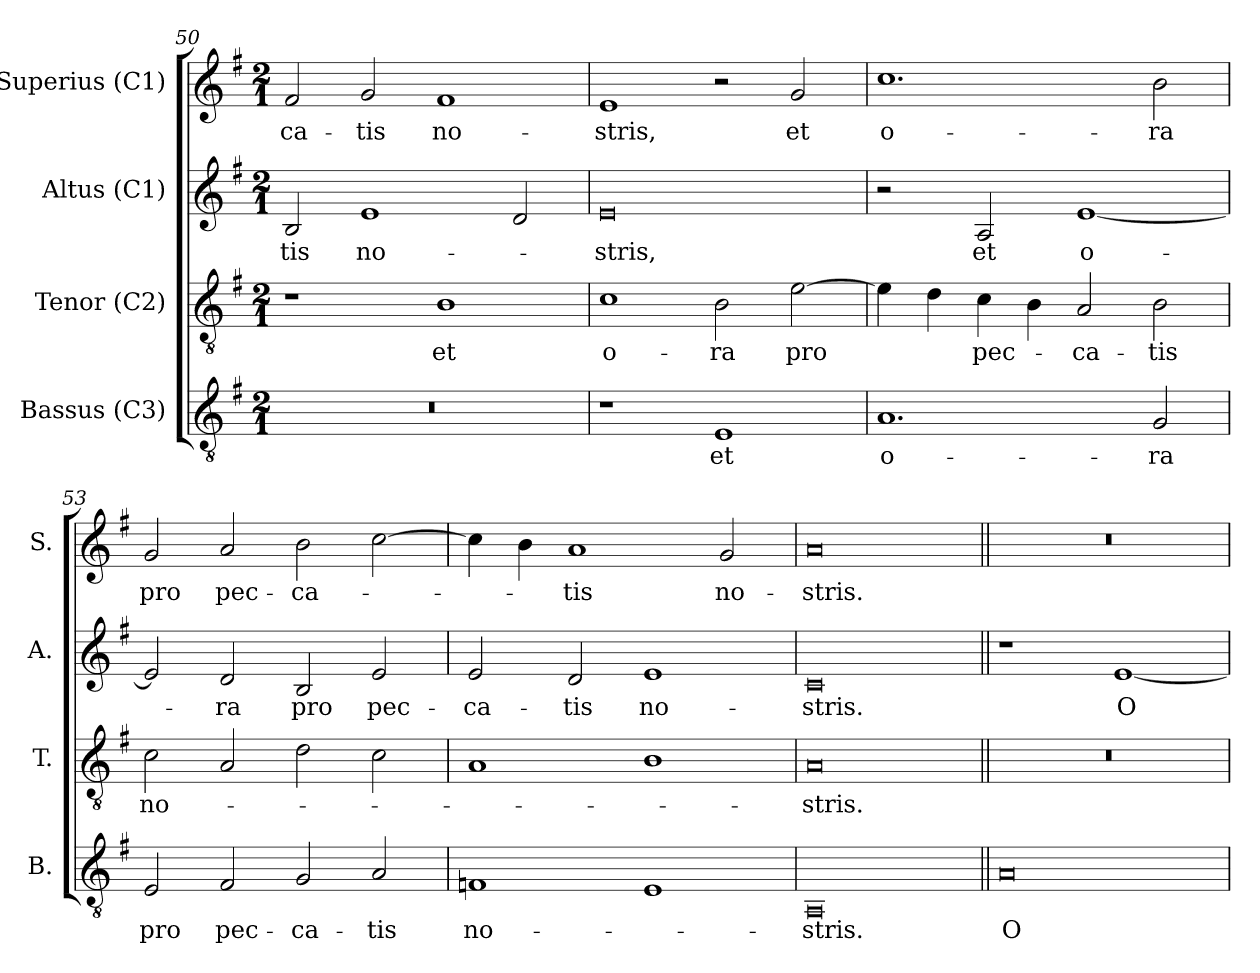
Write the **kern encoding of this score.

**kern	**text	**kern	**text	**kern	**text	**kern	**text
*part4	*part4	*part3	*part3	*part2	*part2	*part1	*part1
*staff4	*staff4	*staff3	*staff3	*staff2	*staff2	*staff1	*staff1
*I"Bassus (C3)	*	*I"Tenor (C2)	*	*I"Altus (C1)	*	*I"Superius (C1)	*
*I'B.	*	*I'T.	*	*I'A.	*	*I'S.	*
*clefGv2	*	*clefGv2	*	*clefG2	*	*clefG2	*
*	*	*ITrd7c12	*	*ITrd7c12	*	*	*
*k[f#]	*	*k[f#]	*	*k[f#]	*	*k[f#]	*
*G:	*	*G:	*	*G:	*	*G:	*
*M2/1	*	*M2/1	*	*M2/1	*	*M2/1	*
=50	=50	=50	=50	=50	=50	=50	=50
!LO:N:vis=1	!	!	!	!	!	!	!
!	!	!	!	!	!LO:LY:b:color=#000000	!	!
!	!	!	!	!	!	!	!LO:LY:b:color=#000000
0r	.	1r	.	2BBi/	-tis	2f#i/	-ca-
!	!	!	!	!	!LO:LY:b:color=#000000	!	!
!	!	!	!	!	!	!	!LO:LY:b:color=#000000
.	.	.	.	1Ei	no-	2gi/	-tis
!	!	!	!LO:LY:b:color=#000000	!	!	!	!
!	!	!	!	!	!	!	!LO:LY:b:color=#000000
.	.	1BBi	et	.	.	1f#i	no-
.	.	.	.	2Di/	.	.	.
!!LO:LB:g=z
=51	=51	=51	=51	=51	=51	=51	=51
!	!	!	!LO:LY:b:color=#000000	!	!	!	!
!	!	!	!	!	!LO:LY:b:color=#000000	!	!
!	!	!	!	!	!	!	!LO:LY:b:color=#000000
1r	.	1Ci	o-	0Ei	-stris,	1ei	-stris,
!	!LO:LY:b:color=#000000	!	!	!	!	!	!
!	!	!	!LO:LY:b:color=#000000	!	!	!	!
1Ei	et	2BBi\	-ra	.	.	2r	.
!	!	!	!LO:LY:b:color=#000000	!	!	!	!
!	!	!	!	!	!	!	!LO:LY:b:color=#000000
.	.	[2Ei\	pro	.	.	2gi/	et
=52	=52	=52	=52	=52	=52	=52	=52
!	!LO:LY:b:color=#000000	!	!	!	!	!	!
!	!	!	!	!	!	!	!LO:LY:b:color=#000000
1.Ai	o-	4Ei\]	.	2r	.	1.cci	o-
.	.	4Di\	.	.	.	.	.
!	!	!	!LO:LY:b:color=#000000	!	!	!	!
!	!	!	!	!	!LO:LY:b:color=#000000	!	!
.	.	4Ci\	pec-	2AAi/	et	.	.
.	.	4BBi\	.	.	.	.	.
!	!	!	!LO:LY:b:color=#000000	!	!	!	!
!	!	!	!	!	!LO:LY:b:color=#000000	!	!
.	.	2AAi/	-ca-	[1Ei	o-	.	.
!	!LO:LY:b:color=#000000	!	!	!	!	!	!
!	!	!	!LO:LY:b:color=#000000	!	!	!	!
!	!	!	!	!	!	!	!LO:LY:b:color=#000000
2Gi/	-ra	2BBi\	-tis	.	.	2bi\	-ra
=53	=53	=53	=53	=53	=53	=53	=53
!	!LO:LY:b:color=#000000	!	!	!	!	!	!
!	!	!	!LO:LY:b:color=#000000	!	!	!	!
!	!	!	!	!	!	!	!LO:LY:b:color=#000000
2Ei/	pro	2Ci\	no-	2Ei/]	.	2gi/	pro
!	!LO:LY:b:color=#000000	!	!	!	!	!	!
!	!	!	!	!	!LO:LY:b:color=#000000	!	!
!	!	!	!	!	!	!	!LO:LY:b:color=#000000
2F#i/	pec-	2AAi/	.	2Di/	-ra	2ai/	pec-
!	!LO:LY:b:color=#000000	!	!	!	!	!	!
!	!	!	!	!	!LO:LY:b:color=#000000	!	!
!	!	!	!	!	!	!	!LO:LY:b:color=#000000
2Gi/	-ca-	2Di\	.	2BBi/	pro	2bi\	-ca-
!	!LO:LY:b:color=#000000	!	!	!	!	!	!
!	!	!	!	!	!LO:LY:b:color=#000000	!	!
2Ai/	-tis	2Ci\	.	2Ei/	pec-	[2cci\	.
=54	=54	=54	=54	=54	=54	=54	=54
!	!LO:LY:b:color=#000000	!	!	!	!	!	!
!	!	!	!	!	!LO:LY:b:color=#000000	!	!
1Fni	no-	1AAi	.	2Ei/	-ca-	4cci\]	.
.	.	.	.	.	.	4bi\	.
!	!	!	!	!	!LO:LY:b:color=#000000	!	!
!	!	!	!	!	!	!	!LO:LY:b:color=#000000
.	.	.	.	2Di/	-tis	1ai	-tis
!	!	!	!	!	!LO:LY:b:color=#000000	!	!
1Ei	.	1BBi	.	1Ei	no-	.	.
!	!	!	!	!	!	!	!LO:LY:b:color=#000000
.	.	.	.	.	.	2gi/	no-
=55	=55	=55	=55	=55	=55	=55	=55
!	!LO:LY:b:color=#000000	!	!	!	!	!	!
!	!	!	!LO:LY:b:color=#000000	!	!	!	!
!	!	!	!	!	!LO:LY:b:color=#000000	!	!
!	!	!	!	!	!	!	!LO:LY:b:color=#000000
0AAi	-stris.	0AAi	-stris.	0Ci	-stris.	0ai	-stris.
!!LO:LB:g=z
=56||	=56||	=56||	=56||	=56||	=56||	=56||	=56||
!	!LO:LY:b:color=#000000	!LO:N:vis=1	!	!	!	!LO:N:vis=1	!
0Ai	O	0r	.	1r	.	0r	.
!	!	!	!	!	!LO:LY:b:color=#000000	!	!
.	.	.	.	[1Ei	O	.	.
=	=	=	=	=	=	=	=
*-	*-	*-	*-	*-	*-	*-	*-
